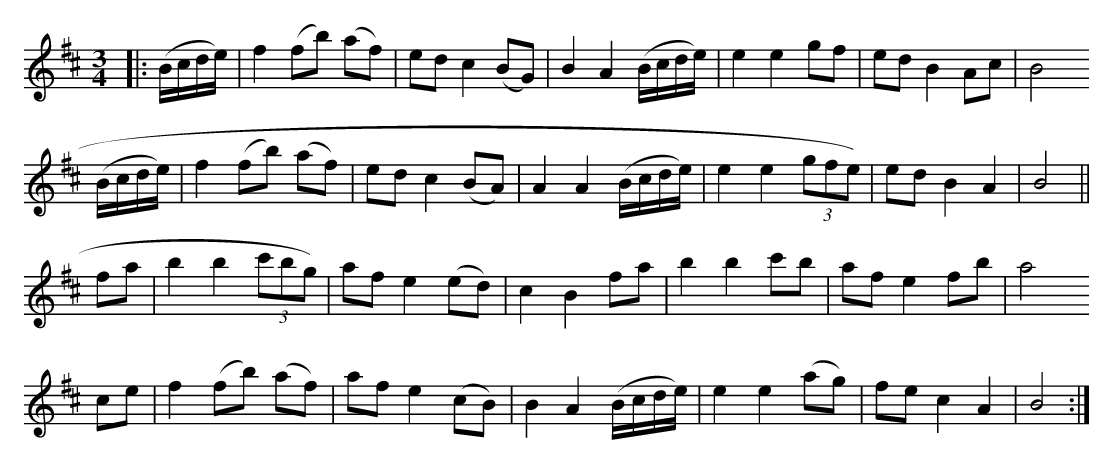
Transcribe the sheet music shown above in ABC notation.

X:1
M:3/4
K:Bmin
|:(B/c/d/e/)|f2 (fb) (af)|ed c2 (BG)|B2 A2 (B/c/d/e/)|e2 e2 gf|ed B2 Ac|B4
(B/c/d/e/)|f2 (fb) (af)|ed c2 (BA)|A2 A2 (B/c/d/e/)|e2 e2 (3gfe )|ed B2 A2|B4||
fa|b2 b2 (3c'bg )|af e2 (ed)|c2 B2 fa|b2 b2 c'b|af e2 fb|a4
ce|f2 (fb) (af)|af e2 (cB)|B2 A2 (B/c/d/e/)|e2 e2 (ag)|fe c2 A2|B4:|
